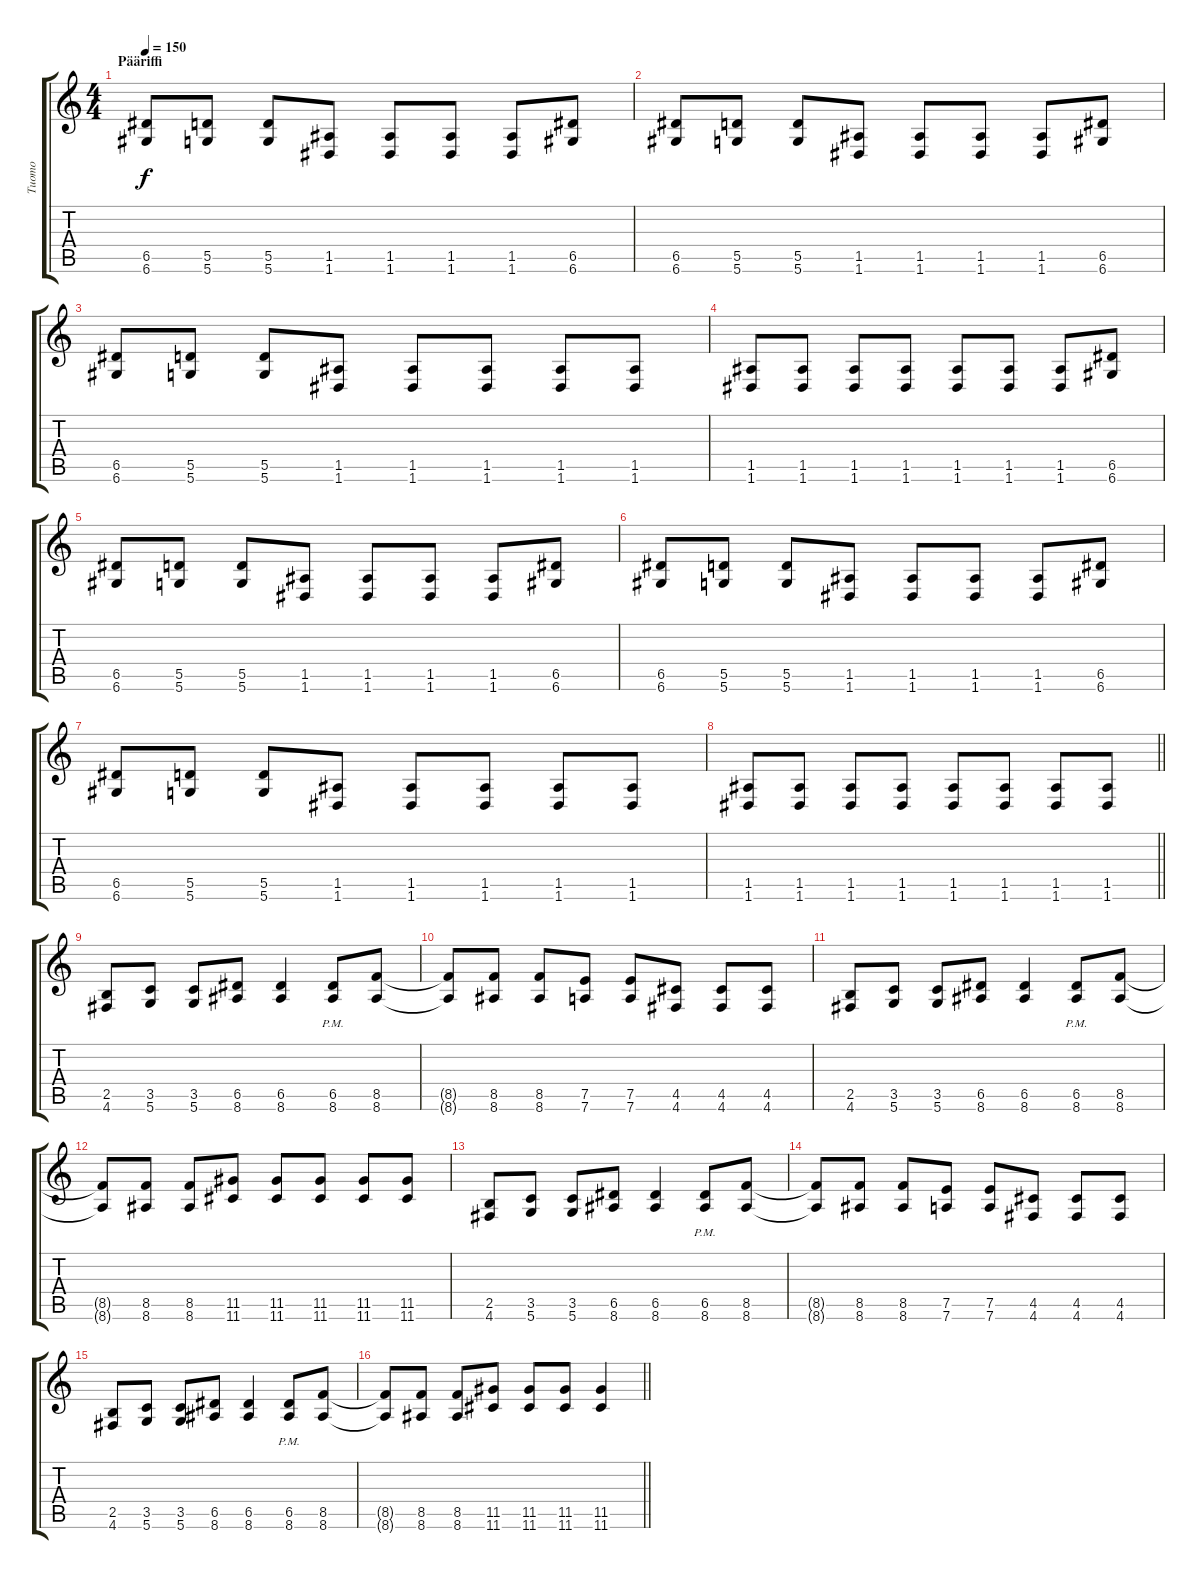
\track ("Tuomo" "Tuomo") {instrument distortionguitar}
\staff {score tabs}
\tuning (E4 B3 G3 D3 A2 D2) {hide}
\ts (4 4)
\section ("" "Pääriffi")
\tempo 150
\clef g2
\ks c
(6.5 6.6).8{dy f instrument distortionguitar} (5.5 5.6).8 (5.5 5.6).8 (1.5 1.6).8 (1.5 1.6).8 (1.5 1.6).8 (1.5 1.6).8 (6.5 6.6).8 |
(6.5 6.6).8 (5.5 5.6).8 (5.5 5.6).8 (1.5 1.6).8 (1.5 1.6).8 (1.5 1.6).8 (1.5 1.6).8 (6.5 6.6).8 |
(6.5 6.6).8 (5.5 5.6).8 (5.5 5.6).8 (1.5 1.6).8 (1.5 1.6).8 (1.5 1.6).8 (1.5 1.6).8 (1.5 1.6).8 |
(1.5 1.6).8 (1.5 1.6).8 (1.5 1.6).8 (1.5 1.6).8 (1.5 1.6).8 (1.5 1.6).8 (1.5 1.6).8 (6.5 6.6).8 |
(6.5 6.6).8 (5.5 5.6).8 (5.5 5.6).8 (1.5 1.6).8 (1.5 1.6).8 (1.5 1.6).8 (1.5 1.6).8 (6.5 6.6).8 |
(6.5 6.6).8 (5.5 5.6).8 (5.5 5.6).8 (1.5 1.6).8 (1.5 1.6).8 (1.5 1.6).8 (1.5 1.6).8 (6.5 6.6).8 |
(6.5 6.6).8 (5.5 5.6).8 (5.5 5.6).8 (1.5 1.6).8 (1.5 1.6).8 (1.5 1.6).8 (1.5 1.6).8 (1.5 1.6).8 |
\barLineRight lightlight
(1.5 1.6).8 (1.5 1.6).8 (1.5 1.6).8 (1.5 1.6).8 (1.5 1.6).8 (1.5 1.6).8 (1.5 1.6).8 (1.5 1.6).8 |
\section ("" "")
(2.5 4.6).8 (3.5 5.6).8 (3.5 5.6).8 (6.5 8.6).8 (6.5 8.6).4 (6.5{pm} 8.6{pm}).8 (8.5 8.6).8 |
(8.5{t} 8.6{t}).8 (8.5 8.6).8 (8.5 8.6).8 (7.5 7.6).8 (7.5 7.6).8 (4.5 4.6).8 (4.5 4.6).8 (4.5 4.6).8 |
(2.5 4.6).8 (3.5 5.6).8 (3.5 5.6).8 (6.5 8.6).8 (6.5 8.6).4 (6.5{pm} 8.6{pm}).8 (8.5 8.6).8 |
(8.5{t} 8.6{t}).8 (8.5 8.6).8 (8.5 8.6).8 (11.5 11.6).8 (11.5 11.6).8 (11.5 11.6).8 (11.5 11.6).8 (11.5 11.6).8 |
(2.5 4.6).8 (3.5 5.6).8 (3.5 5.6).8 (6.5 8.6).8 (6.5 8.6).4 (6.5{pm} 8.6{pm}).8 (8.5 8.6).8 |
(8.5{t} 8.6{t}).8 (8.5 8.6).8 (8.5 8.6).8 (7.5 7.6).8 (7.5 7.6).8 (4.5 4.6).8 (4.5 4.6).8 (4.5 4.6).8 |
(2.5 4.6).8 (3.5 5.6).8 (3.5 5.6).8 (6.5 8.6).8 (6.5 8.6).4 (6.5{pm} 8.6{pm}).8 (8.5 8.6).8 |
\barLineRight lightlight
(8.5{t} 8.6{t}).8 (8.5 8.6).8 (8.5 8.6).8 (11.5 11.6).8 (11.5 11.6).8 (11.5 11.6).8 (11.5 11.6).4
